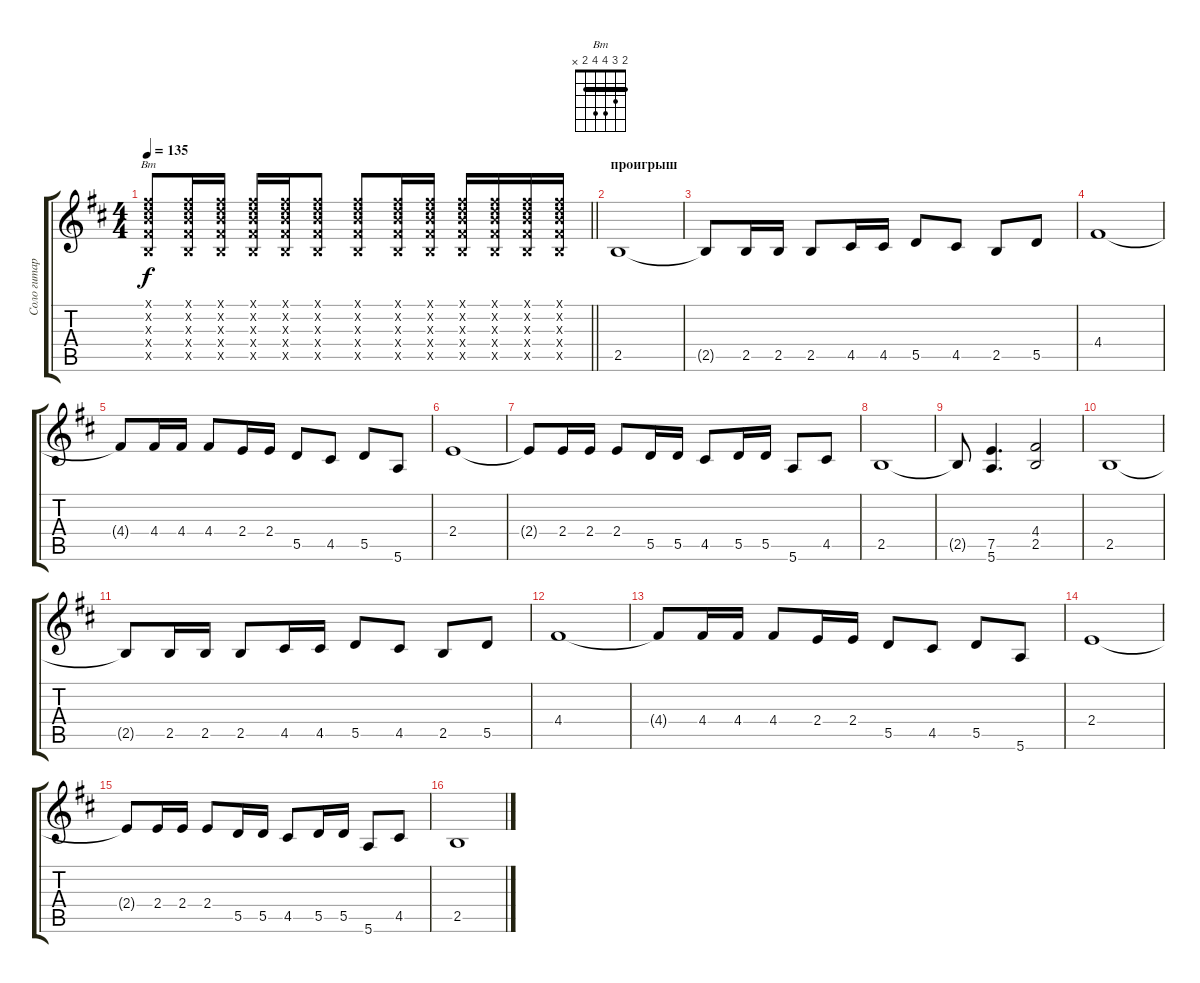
\track ("Соло гитара" "Соло гитар") {solo instrument overdrivenguitar}
\staff {score tabs}
\tuning (E4 B3 G3 D3 A2 E2) {hide}
\chord ("Bm" 2 3 4 4 2 x) {barre 2}
\ts (4 4)
\tempo 135
\clef g2
\barLineRight lightlight
\ks bminor
(2.1{x} 3.2{x} 4.3{x} 4.4{x} 2.5{x}).8{ch "Bm" dy f} (2.1{x} 3.2{x} 4.3{x} 4.4{x} 2.5{x}).16 (2.1{x} 3.2{x} 4.3{x} 4.4{x} 2.5{x}).16 (2.1{x} 3.2{x} 4.3{x} 4.4{x} 2.5{x}).16 (2.1{x} 3.2{x} 4.3{x} 4.4{x} 2.5{x}).16 (2.1{x} 3.2{x} 4.3{x} 4.4{x} 2.5{x}).8 (2.1{x} 3.2{x} 4.3{x} 4.4{x} 2.5{x}).8 (2.1{x} 3.2{x} 4.3{x} 4.4{x} 2.5{x}).16 (2.1{x} 3.2{x} 4.3{x} 4.4{x} 2.5{x}).16 (2.1{x} 3.2{x} 4.3{x} 4.4{x} 2.5{x}).16 (2.1{x} 3.2{x} 4.3{x} 4.4{x} 2.5{x}).16 (2.1{x} 3.2{x} 4.3{x} 4.4{x} 2.5{x}).16 (2.1{x} 3.2{x} 4.3{x} 4.4{x} 2.5{x}).16 |
\section ("" "проигрыш")
2.5.1{volume 16 balance 16} |
2.5{t}.8 2.5.16 2.5.16 2.5.8 4.5.16 4.5.16 5.5.8 4.5.8 2.5.8 5.5.8 |
4.4.1 |
4.4{t}.8 4.4.16 4.4.16 4.4.8 2.4.16 2.4.16 5.5.8 4.5.8 5.5.8 5.6.8 |
2.4.1 |
2.4{t}.8 2.4.16 2.4.16 2.4.8 5.5.16 5.5.16 4.5.8 5.5.16 5.5.16 5.6.8 4.5.8 |
2.5.1 |
2.5{t}.8 (7.5 5.6).4{d} (4.4 2.5).2 |
2.5.1 |
2.5{t}.8 2.5.16 2.5.16 2.5.8 4.5.16 4.5.16 5.5.8 4.5.8 2.5.8 5.5.8 |
4.4.1 |
4.4{t}.8 4.4.16 4.4.16 4.4.8 2.4.16 2.4.16 5.5.8 4.5.8 5.5.8 5.6.8 |
2.4.1 |
2.4{t}.8 2.4.16 2.4.16 2.4.8 5.5.16 5.5.16 4.5.8 5.5.16 5.5.16 5.6.8 4.5.8 |
2.5.1
